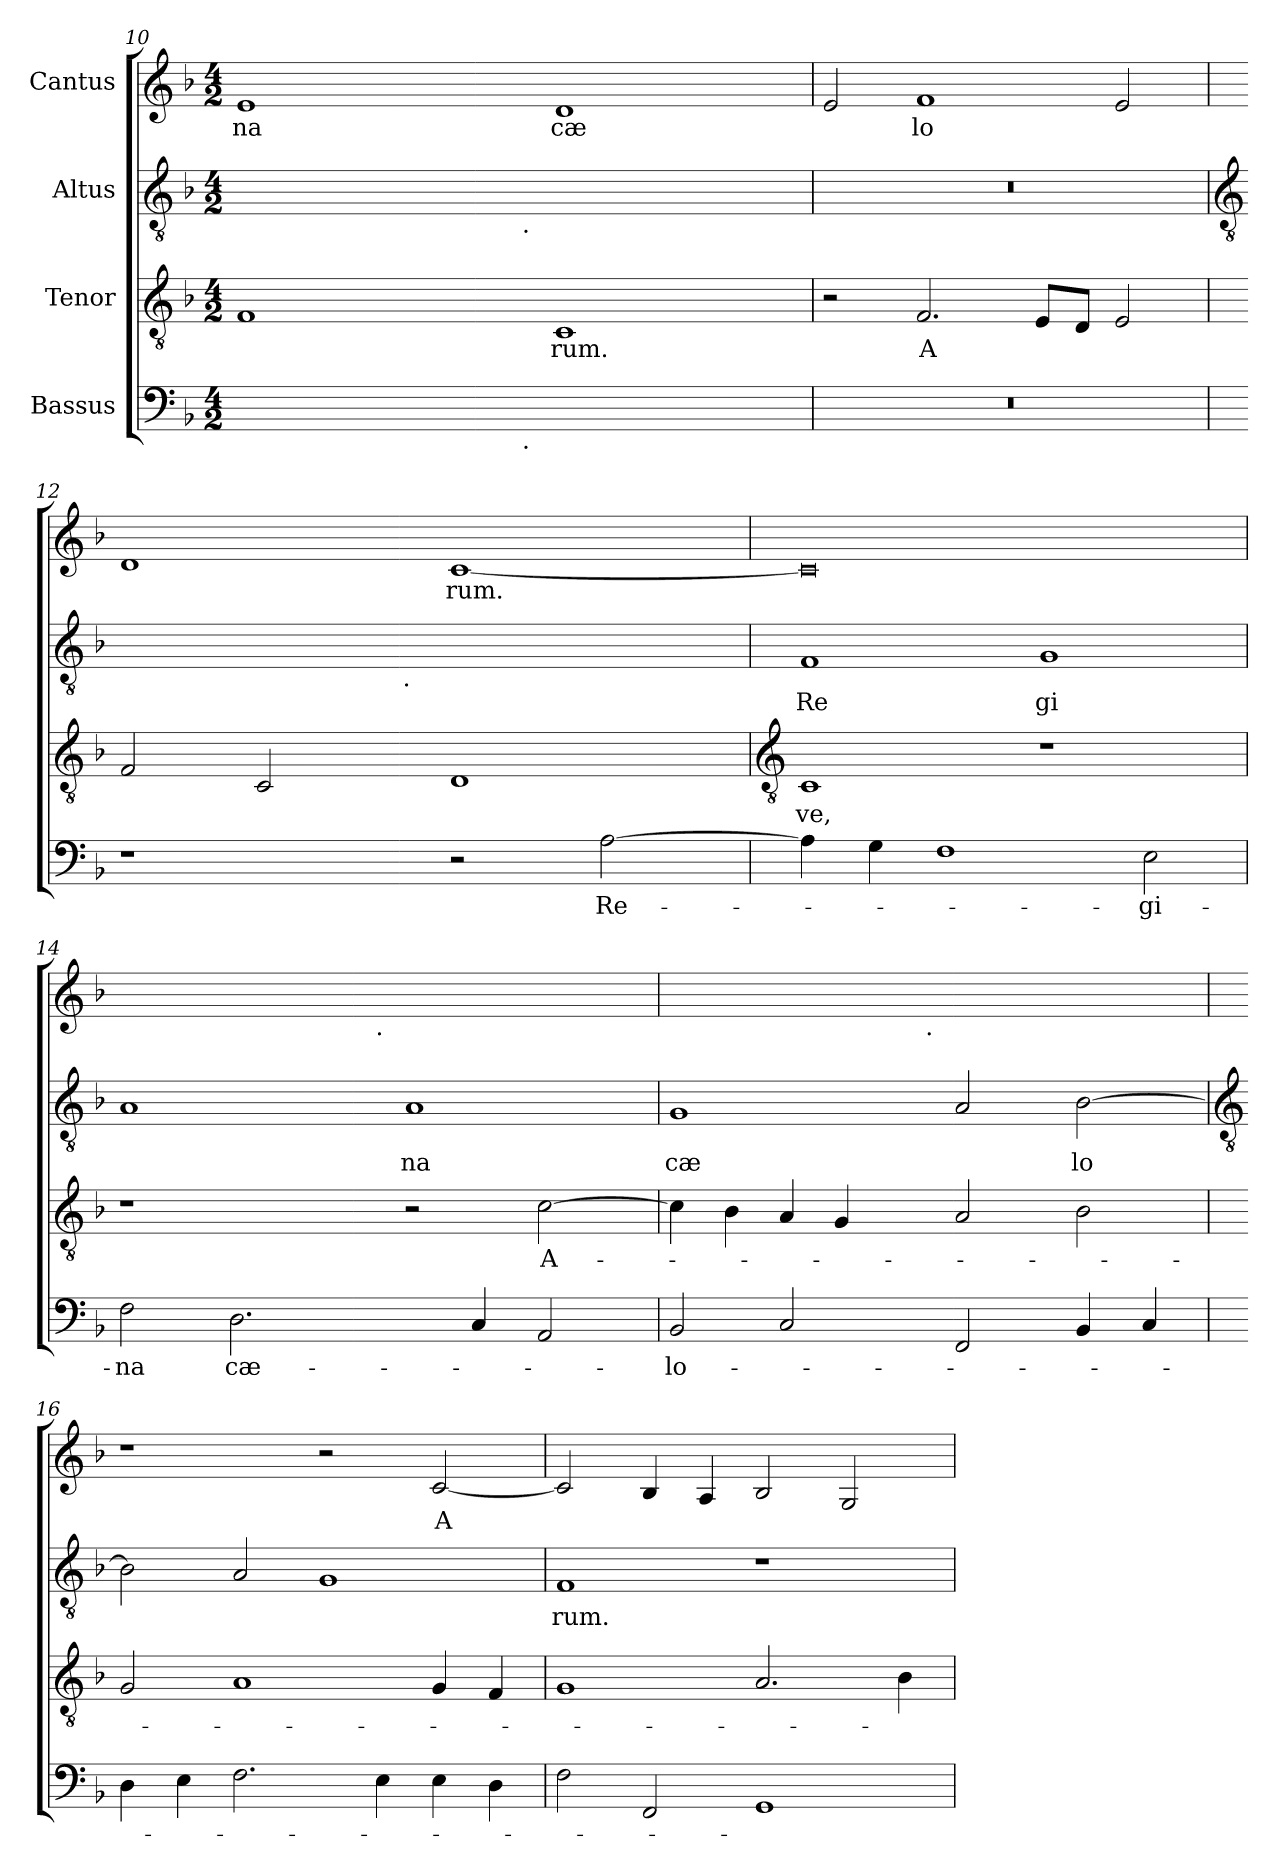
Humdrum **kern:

**kern	**text	**kern	**text	**kern	**text	**kern	**text
*part4	*part4	*part3	*part3	*part2	*part2	*part1	*part1
*staff4	*staff4	*staff3	*staff3	*staff2	*staff2	*staff1	*staff1
*I"Bassus	*	*I"Tenor	*	*I"Altus	*	*I"Cantus	*
!!LO:LB:g=z
*clefF4	*	*clefGv2	*	*clefGv2	*	*clefG2	*
*k[b-]	*	*k[b-]	*	*k[b-]	*	*k[b-]	*
*F:	*	*F:	*	*F:	*	*F:	*
*M4/2	*	*M4/2	*	*M4/2	*	*M4/2	*
=10	=10	=10	=10	=10	=10	=10	=10
!	!	!	!	!	!	!	!LO:LY:b
4ryy	.	1F	.	4ryy	.	1e	na
4ryy	.	.	.	4ryy	.	.	.
4ryy	.	.	.	4ryy	.	.	.
32ryy	.	.	.	32ryy	.	.	.
32ryy	.	.	.	32ryy	.	.	.
32ryy	.	.	.	32ryy	.	.	.
32ryy	.	.	.	32ryy	.	.	.
32ryy	.	.	.	32ryy	.	.	.
32ryy	.	.	.	32ryy	.	.	.
!	!	!	!	!LO:TX:b:t=.	!	!	!
!LO:TX:b:t=.	!	!	!	!	!	!	!
32ryy	.	.	.	32ryy	.	.	.
4ryy	.	.	.	4ryy	.	.	.
!	!	!	!LO:LY:b	!	!	!	!LO:LY:b
.	.	1C	rum.	.	.	1d	cæ
4ryy	.	.	.	4ryy	.	.	.
4ryy	.	.	.	4ryy	.	.	.
4ryy	.	.	.	4ryy	.	.	.
32ryy	.	.	.	32ryy	.	.	.
=11	=11	=11	=11	=11	=11	=11	=11
0r	.	2r	.	0r	.	2e/	.
!	!	!	!LO:LY:b	!	!	!	!LO:LY:b
.	.	2.F/	A	.	.	1f	lo
.	.	8E/L	.	.	.	.	.
.	.	8D/J	.	.	.	.	.
.	.	2E/	.	.	.	2e/	.
!!LO:LB:g=z
=12	=12	=12	=12	=12	=12	=12	=12
*	*	*	*	*clefGv2	*	*	*
1r	.	2F/	.	4ryy	.	1d	.
.	.	.	.	4ryy	.	.	.
.	.	2C/	.	32ryy	.	.	.
.	.	.	.	4ryy	.	.	.
.	.	.	.	16ryy	.	.	.
.	.	.	.	16ryy	.	.	.
!	!	!	!	!LO:TX:b:t=.	!	!	!
.	.	.	.	16ryy	.	.	.
.	.	.	.	4ryy	.	.	.
!	!	!	!	!	!	!	!LO:LY:b
2r	.	1D	.	.	.	[1c	rum.
.	.	.	.	4ryy	.	.	.
.	.	.	.	4ryy	.	.	.
!	!LO:LY:b	!	!	!	!	!	!
[2A\	Re-	.	.	.	.	.	.
.	.	.	.	4ryy	.	.	.
.	.	.	.	32ryy	.	.	.
!!LO:LB:g=z
=13	=13	=13	=13	=13	=13	=13	=13
*	*	*clefGv2	*	*	*	*	*
!	!	!	!LO:LY:b	!	!LO:LY:b	!	!
4A\]	.	1C	ve,	1F	Re	0c]	.
4G\	.	.	.	.	.	.	.
1F	.	.	.	.	.	.	.
!	!	!	!	!	!LO:LY:b	!	!
.	.	1r	.	1G	gi	.	.
!	!LO:LY:b	!	!	!	!	!	!
2E\	-gi-	.	.	.	.	.	.
=14	=14	=14	=14	=14	=14	=14	=14
!	!LO:LY:b	!	!	!	!	!	!
2F\	-na	1r	.	1A	.	4ryy	.
.	.	.	.	.	.	4ryy	.
!	!LO:LY:b	!	!	!	!	!	!
2.D\	cæ-	.	.	.	.	4ryy	.
.	.	.	.	.	.	32ryy	.
.	.	.	.	.	.	32ryy	.
.	.	.	.	.	.	32ryy	.
.	.	.	.	.	.	32ryy	.
.	.	.	.	.	.	32ryy	.
.	.	.	.	.	.	32ryy	.
!	!	!	!	!	!	!LO:TX:b:t=.	!
.	.	.	.	.	.	32ryy	.
.	.	.	.	.	.	4ryy	.
!	!	!	!	!	!LO:LY:b	!	!
.	.	2r	.	1A	na	.	.
.	.	.	.	.	.	4ryy	.
4C/	.	.	.	.	.	.	.
.	.	.	.	.	.	4ryy	.
!	!	!	!LO:LY:b	!	!	!	!
2AA/	.	[2c\	A-	.	.	.	.
.	.	.	.	.	.	4ryy	.
.	.	.	.	.	.	32ryy	.
=15	=15	=15	=15	=15	=15	=15	=15
!	!LO:LY:b	!	!	!	!LO:LY:b	!	!
2BB-/	-lo-	4c\]	.	1G	cæ	4ryy	.
.	.	4B-\	.	.	.	4ryy	.
2C/	.	4A/	.	.	.	4ryy	.
.	.	4G/	.	.	.	32ryy	.
.	.	.	.	.	.	32ryy	.
.	.	.	.	.	.	32ryy	.
.	.	.	.	.	.	32ryy	.
.	.	.	.	.	.	32ryy	.
.	.	.	.	.	.	32ryy	.
!	!	!	!	!	!	!LO:TX:b:t=.	!
.	.	.	.	.	.	32ryy	.
.	.	.	.	.	.	4ryy	.
2FF/	.	2A/	.	2A/	.	.	.
.	.	.	.	.	.	4ryy	.
.	.	.	.	.	.	4ryy	.
!	!	!	!	!	!LO:LY:b	!	!
4BB-/	.	2B-\	.	[2B-\	lo	.	.
.	.	.	.	.	.	4ryy	.
4C/	.	.	.	.	.	.	.
.	.	.	.	.	.	32ryy	.
!!LO:LB:g=z
=16	=16	=16	=16	=16	=16	=16	=16
*	*	*	*	*clefGv2	*	*	*
4D\	.	2G/	.	2B-\]	.	1r	.
4E\	.	.	.	.	.	.	.
2.F\	.	1A	.	2A/	.	.	.
.	.	.	.	1G	.	2r	.
4E\	.	.	.	.	.	.	.
!	!	!	!	!	!	!	!LO:LY:b
4E\	.	4G/	.	.	.	[2c/	A
4D\	.	4F/	.	.	.	.	.
=17	=17	=17	=17	=17	=17	=17	=17
!	!	!	!	!	!LO:LY:b	!	!
2F\	.	1G	.	1F	rum.	2c/]	.
2FF/	.	.	.	.	.	4B-/	.
.	.	.	.	.	.	4A/	.
1GG	.	2.A/	.	1r	.	2B-/	.
.	.	.	.	.	.	2G/	.
.	.	4B-\	.	.	.	.	.
=	=	=	=	=	=	=	=
*-	*-	*-	*-	*-	*-	*-	*-
